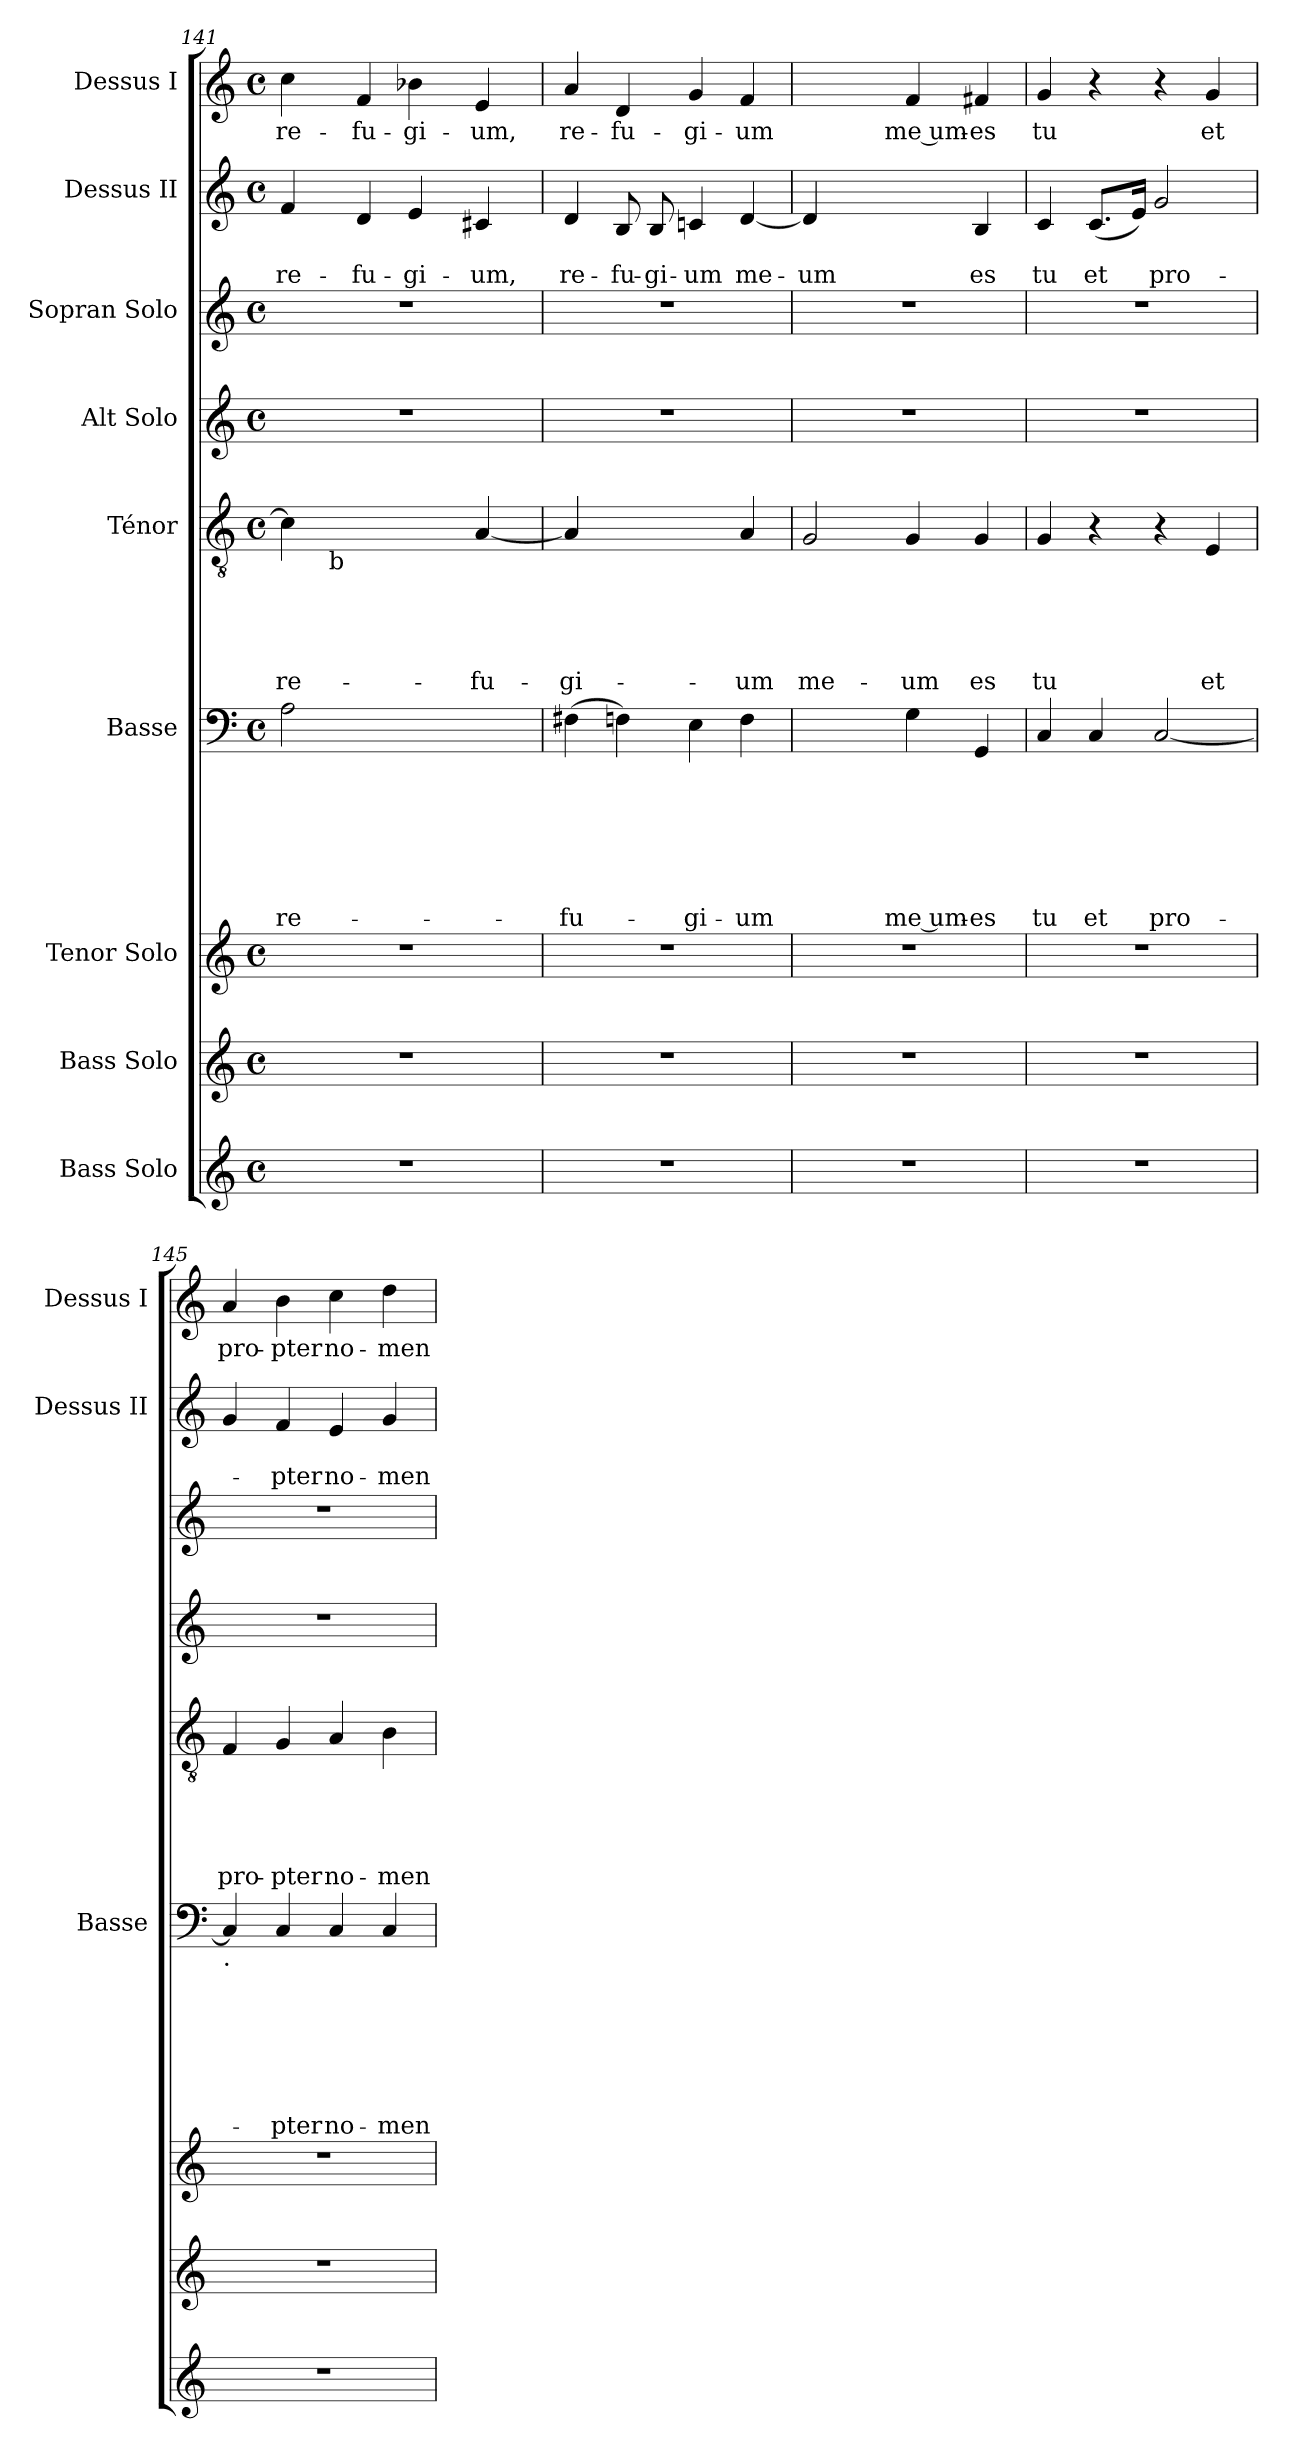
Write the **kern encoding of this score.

**kern	**kern	**kern	**kern	**text	**text	**text	**text	**text	**text	**text	**kern	**text	**text	**text	**text	**text	**kern	**kern	**kern	**text	**text	**kern	**text
*part9	*part8	*part7	*part6	*part6	*part6	*part6	*part6	*part6	*part6	*part6	*part5	*part5	*part5	*part5	*part5	*part5	*part4	*part3	*part2	*part2	*part2	*part1	*part1
*staff9	*staff8	*staff7	*staff6	*staff6	*staff6	*staff6	*staff6	*staff6	*staff6	*staff6	*staff5	*staff5	*staff5	*staff5	*staff5	*staff5	*staff4	*staff3	*staff2	*staff2	*staff2	*staff1	*staff1
*I"Bass Solo	*I"Bass Solo	*I"Tenor Solo	*I"Basse	*	*	*	*	*	*	*	*I"Ténor	*	*	*	*	*	*I"Alt Solo	*I"Sopran Solo	*I"Dessus II	*	*	*I"Dessus I	*
*	*	*	*I'Basse	*	*	*	*	*	*	*	*	*	*	*	*	*	*	*	*I'Dessus II	*	*	*I'Dessus I	*
*clefG2	*clefG2	*clefG2	*clefF4	*	*	*	*	*	*	*	*clefGv2	*	*	*	*	*	*clefG2	*clefG2	*clefG2	*	*	*clefG2	*
*ITrd7c12	*	*	*	*	*	*	*	*	*	*	*	*	*	*	*	*	*	*	*	*	*	*	*
*k[]	*k[]	*k[]	*k[]	*	*	*	*	*	*	*	*k[]	*	*	*	*	*	*k[]	*k[]	*k[]	*	*	*k[]	*
*C:	*C:	*C:	*C:	*	*	*	*	*	*	*	*C:	*	*	*	*	*	*C:	*C:	*C:	*	*	*C:	*
*M4/4	*M4/4	*M4/4	*M4/4	*	*	*	*	*	*	*	*M4/4	*	*	*	*	*	*M4/4	*M4/4	*M4/4	*	*	*M4/4	*
*met(c)	*met(c)	*met(c)	*met(c)	*	*	*	*	*	*	*	*met(c)	*	*	*	*	*	*met(c)	*met(c)	*met(c)	*	*	*met(c)	*
=141	=141	=141	=141	=141	=141	=141	=141	=141	=141	=141	=141	=141	=141	=141	=141	=141	=141	=141	=141	=141	=141	=141	=141
!	!	!	!	!	!	!	!	!	!	!LO:LY:b	!	!	!	!	!	!LO:LY:b	!	!	!	!	!LO:LY:b	!	!LO:LY:b
*	*	*	*	*	*	*	*	*	*	*	*^	*	*	*	*	*	*	*	*	*	*	*	*
1r	1r	1r	2A\	.	.	.	.	.	.	re-	4c\]	8ryy	.	.	.	.	re-	1r	1r	4f/	.	re-	4cc\	re-
.	.	.	.	.	.	.	.	.	.	.	.	32ryy	.	.	.	.	.	.	.	.	.	.	.	.
!	!	!	!	!	!	!	!	!	!	!	!	!LO:TX:b:t=b	!	!	!	!	!	!	!	!	!	!	!	!
.	.	.	.	.	.	.	.	.	.	.	.	2ryy	.	.	.	.	.	.	.	.	.	.	.	.
!	!	!	!	!	!	!	!	!	!	!	!	!	!	!	!	!	!	!	!	!	!	!LO:LY:b	!	!LO:LY:b
.	.	.	.	.	.	.	.	.	.	.	2ryy	.	.	.	.	.	.	.	.	4d/	.	-fu-	4f/	-fu-
!	!	!	!	!	!	!	!	!	!	!	!	!	!	!	!	!	!	!	!	!	!	!LO:LY:b	!	!LO:LY:b
.	.	.	2ryy	.	.	.	.	.	.	.	.	.	.	.	.	.	.	.	.	4e/	.	-gi-	4b-X\	-gi-
.	.	.	.	.	.	.	.	.	.	.	.	4ryy	.	.	.	.	.	.	.	.	.	.	.	.
!	!	!	!	!	!	!	!	!	!	!	!	!	!	!	!	!	!LO:LY:b	!	!	!	!	!LO:LY:b	!	!LO:LY:b
.	.	.	.	.	.	.	.	.	.	.	[<4A/	.	.	.	.	.	-fu-	.	.	4c#X/	.	-um,	4e/	-um,
.	.	.	.	.	.	.	.	.	.	.	.	16.ryy	.	.	.	.	.	.	.	.	.	.	.	.
=142	=142	=142	=142	=142	=142	=142	=142	=142	=142	=142	=142	=142	=142	=142	=142	=142	=142	=142	=142	=142	=142	=142	=142	=142
!	!	!	!	!	!	!	!	!	!	!LO:LY:b	!	!	!	!	!	!	!LO:LY:b	!	!	!	!	!LO:LY:b	!	!LO:LY:b
*	*	*	*	*	*	*	*	*	*	*	*v	*v	*	*	*	*	*	*	*	*	*	*	*	*
1r	1r	1r	(>4F#X\	.	.	.	.	.	.	-fu-	4A/]	.	.	.	.	-gi-	1r	1r	4d/	.	re-	4a/	re-
!	!	!	!	!	!	!	!	!	!	!	!	!	!	!	!	!	!	!	!	!	!LO:LY:b	!	!LO:LY:b
.	.	.	4Fn\)	.	.	.	.	.	.	.	2ryy	.	.	.	.	.	.	.	8B/	.	-fu-	4d/	-fu-
!	!	!	!	!	!	!	!	!	!	!	!	!	!	!	!	!	!	!	!	!	!LO:LY:b	!	!
.	.	.	.	.	.	.	.	.	.	.	.	.	.	.	.	.	.	.	8B/	.	-gi-	.	.
!	!	!	!	!	!	!	!	!	!	!LO:LY:b	!	!	!	!	!	!	!	!	!	!	!LO:LY:b	!	!LO:LY:b
.	.	.	4E\	.	.	.	.	.	.	-gi-	.	.	.	.	.	.	.	.	4cn/	.	-um	4g/	-gi-
!	!	!	!	!	!	!	!	!	!	!LO:LY:b	!	!	!	!	!	!LO:LY:b	!	!	!	!	!LO:LY:b	!	!LO:LY:b
.	.	.	4F\	.	.	.	.	.	.	-um	4A/	.	.	.	.	-um	.	.	[<4d/	.	me-	4f/	-um
=143	=143	=143	=143	=143	=143	=143	=143	=143	=143	=143	=143	=143	=143	=143	=143	=143	=143	=143	=143	=143	=143	=143	=143
!	!	!	!	!	!	!	!	!	!	!	!	!	!	!	!	!LO:LY:b	!	!	!	!	!LO:LY:b	!	!
1r	1r	1r	2ryy	.	.	.	.	.	.	.	2G/	.	.	.	.	me-	1r	1r	4d/]	.	-um	2ryy	.
.	.	.	.	.	.	.	.	.	.	.	.	.	.	.	.	.	.	.	2ryy	.	.	.	.
!	!	!	!	!	!	!	!	!	!	!LO:LY:b:rj	!	!	!	!	!	!LO:LY:b	!	!	!	!	!	!	!LO:LY:b:rj
.	.	.	4G\	.	.	.	.	.	.	me um-	4G/	.	.	.	.	-um	.	.	.	.	.	4f/	me um-
!	!	!	!	!	!	!	!	!	!	!LO:LY:b	!	!	!	!	!	!LO:LY:b	!	!	!	!	!LO:LY:b	!	!LO:LY:b
.	.	.	4GG/	.	.	.	.	.	.	-es	4G/	.	.	.	.	es	.	.	4B/	.	es	4f#X/	-es
=144	=144	=144	=144	=144	=144	=144	=144	=144	=144	=144	=144	=144	=144	=144	=144	=144	=144	=144	=144	=144	=144	=144	=144
!	!	!	!	!	!	!	!	!	!	!LO:LY:b	!	!	!	!	!	!LO:LY:b	!	!	!	!	!LO:LY:b	!	!LO:LY:b
1r	1r	1r	4C/	.	.	.	.	.	.	tu	4G/	.	.	.	.	tu	1r	1r	4c/	.	tu	4g/	tu
!	!	!	!	!	!	!	!	!	!	!LO:LY:b	!	!	!	!	!	!	!	!	!	!	!LO:LY:b	!	!
.	.	.	4C/	.	.	.	.	.	.	et	4r	.	.	.	.	.	.	.	(<8.c/L	.	et	4r	.
.	.	.	.	.	.	.	.	.	.	.	.	.	.	.	.	.	.	.	16e/Jk)	.	.	.	.
!	!	!	!	!	!	!	!	!	!	!LO:LY:b	!	!	!	!	!	!	!	!	!	!	!LO:LY:b	!	!
.	.	.	[>2C/	.	.	.	.	.	.	pro-	4r	.	.	.	.	.	.	.	2g/	.	pro-	4r	.
!	!	!	!	!	!	!	!	!	!	!	!	!	!	!	!	!LO:LY:b	!	!	!	!	!	!	!LO:LY:b
.	.	.	.	.	.	.	.	.	.	.	4E/	.	.	.	.	et	.	.	.	.	.	4g/	et
!!LO:PB:g=z
=145	=145	=145	=145	=145	=145	=145	=145	=145	=145	=145	=145	=145	=145	=145	=145	=145	=145	=145	=145	=145	=145	=145	=145
!	!	!	!LO:TX:b:t=.	!	!	!	!	!	!	!	!	!	!	!	!	!	!	!	!	!	!	!	!
!	!	!	!	!	!	!	!	!	!	!	!	!	!	!	!	!LO:LY:b	!	!	!	!	!	!	!LO:LY:b
1r	1r	1r	4C/]	.	.	.	.	.	.	.	4F/	.	.	.	.	pro-	1r	1r	4g/	.	.	4a/	pro-
!	!	!	!	!	!	!	!	!	!	!LO:LY:b	!	!	!	!	!	!LO:LY:b	!	!	!	!	!LO:LY:b	!	!LO:LY:b
.	.	.	4C/	.	.	.	.	.	.	-pter	4G/	.	.	.	.	-pter	.	.	4f/	.	-pter	4b\	-pter
!	!	!	!	!	!	!	!	!	!	!LO:LY:b	!	!	!	!	!	!LO:LY:b	!	!	!	!	!LO:LY:b	!	!LO:LY:b
.	.	.	4C/	.	.	.	.	.	.	no-	4A/	.	.	.	.	no-	.	.	4e/	.	no-	4cc\	no-
!	!	!	!	!	!	!	!	!	!	!LO:LY:b	!	!	!	!	!	!LO:LY:b	!	!	!	!	!LO:LY:b	!	!LO:LY:b
.	.	.	4C/	.	.	.	.	.	.	-men	4B\	.	.	.	.	-men	.	.	4g/	.	-men	4dd\	-men
=	=	=	=	=	=	=	=	=	=	=	=	=	=	=	=	=	=	=	=	=	=	=	=
*-	*-	*-	*-	*-	*-	*-	*-	*-	*-	*-	*-	*-	*-	*-	*-	*-	*-	*-	*-	*-	*-	*-	*-
